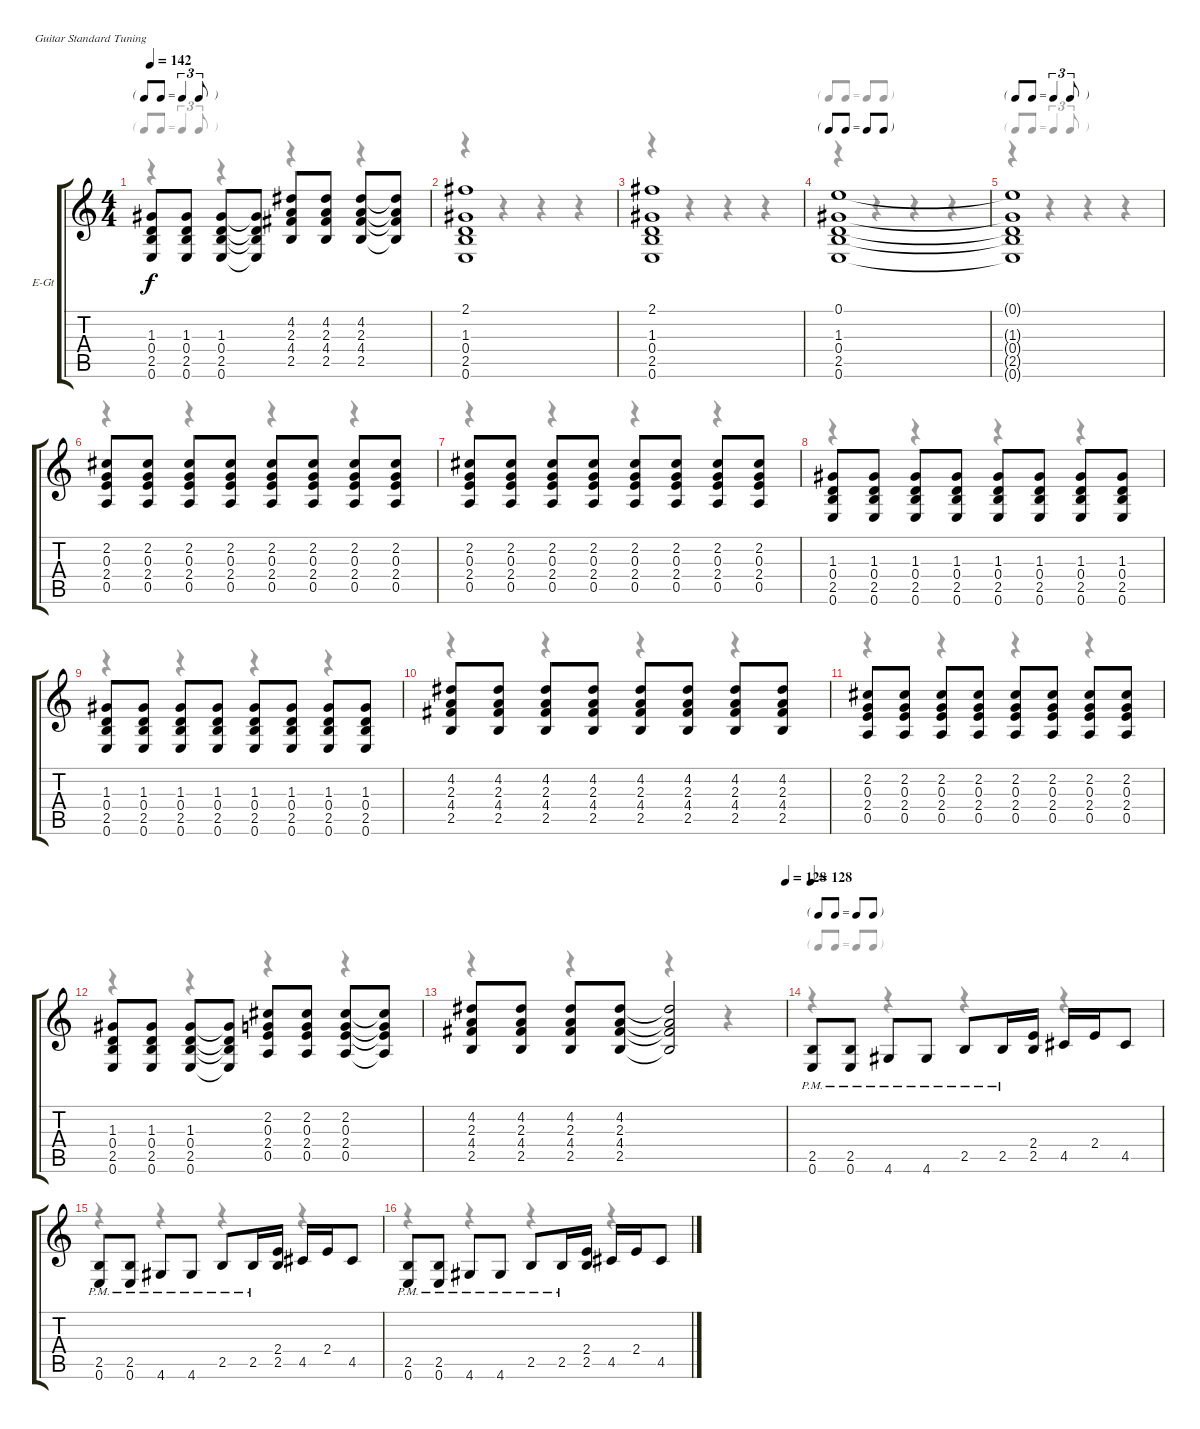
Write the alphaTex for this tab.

\bracketExtendMode groupsimilarinstruments
\firstSystemTrackNameOrientation horizontal
\otherSystemsTrackNameOrientation horizontal
\track ("Track 2" "E-Gt") {instrument electricguitarjazz}
\staff {score tabs}
\tuning (E4 B3 G3 D3 A2 E2)
\voice
\ts (4 4)
\tf triplet8th
\tempo 142
\clef g2
\ks c
(1.3 0.4 2.5 0.6).8{dy f} (1.3 0.4 2.5 0.6).8 (1.3 0.4 2.5 0.6).8 (1.3{t} 0.4{t} 2.5{t} 0.6{t}).8 (4.2 2.3 4.4 2.5).8 (4.2 2.3 4.4 2.5).8 (4.2 2.3 4.4 2.5).8 (4.2{t} 2.3{t} 4.4{t} 2.5{t}).8 |
(2.1 1.3 0.4 2.5 0.6).1 |
(2.1 1.3 0.4 2.5 0.6).1 |
\tf none
(0.1 1.3 0.4 2.5 0.6).1 |
\tf triplet8th
(0.1{t} 1.3{t} 0.4{t} 2.5{t} 0.6{t}).1 |
(2.2 0.3 2.4 0.5).8 (2.2 0.3 2.4 0.5).8 (2.2 0.3 2.4 0.5).8 (2.2 0.3 2.4 0.5).8 (2.2 0.3 2.4 0.5).8 (2.2 0.3 2.4 0.5).8 (2.2 0.3 2.4 0.5).8 (2.2 0.3 2.4 0.5).8 |
(2.2 0.3 2.4 0.5).8 (2.2 0.3 2.4 0.5).8 (2.2 0.3 2.4 0.5).8 (2.2 0.3 2.4 0.5).8 (2.2 0.3 2.4 0.5).8 (2.2 0.3 2.4 0.5).8 (2.2 0.3 2.4 0.5).8 (2.2 0.3 2.4 0.5).8 |
(1.3 0.4 2.5 0.6).8 (1.3 0.4 2.5 0.6).8 (1.3 0.4 2.5 0.6).8 (1.3 0.4 2.5 0.6).8 (1.3 0.4 2.5 0.6).8 (1.3 0.4 2.5 0.6).8 (1.3 0.4 2.5 0.6).8 (1.3 0.4 2.5 0.6).8 |
(1.3 0.4 2.5 0.6).8 (1.3 0.4 2.5 0.6).8 (1.3 0.4 2.5 0.6).8 (1.3 0.4 2.5 0.6).8 (1.3 0.4 2.5 0.6).8 (1.3 0.4 2.5 0.6).8 (1.3 0.4 2.5 0.6).8 (1.3 0.4 2.5 0.6).8 |
(4.2 2.3 4.4 2.5).8 (4.2 2.3 4.4 2.5).8 (4.2 2.3 4.4 2.5).8 (4.2 2.3 4.4 2.5).8 (4.2 2.3 4.4 2.5).8 (4.2 2.3 4.4 2.5).8 (4.2 2.3 4.4 2.5).8 (4.2 2.3 4.4 2.5).8 |
(2.2 0.3 2.4 0.5).8 (2.2 0.3 2.4 0.5).8 (2.2 0.3 2.4 0.5).8 (2.2 0.3 2.4 0.5).8 (2.2 0.3 2.4 0.5).8 (2.2 0.3 2.4 0.5).8 (2.2 0.3 2.4 0.5).8 (2.2 0.3 2.4 0.5).8 |
(1.3 0.4 2.5 0.6).8 (1.3 0.4 2.5 0.6).8 (1.3 0.4 2.5 0.6).8 (1.3{t} 0.4{t} 2.5{t} 0.6{t}).8 (2.2 0.3 2.4 0.5).8 (2.2 0.3 2.4 0.5).8 (2.2 0.3 2.4 0.5).8 (2.2{t} 0.3{t} 2.4{t} 0.5{t}).8 |
\tempo (128 1)
(4.2 2.3 4.4 2.5).8 (4.2 2.3 4.4 2.5).8 (4.2 2.3 4.4 2.5).8 (4.2 2.3 4.4 2.5).8 (4.2{t} 2.3{t} 4.4{t} 2.5{t}).2 |
\tf none
\tempo 128
(2.5{pm} 0.6{pm}).8 (2.5{pm} 0.6{pm}).8 4.6{pm}.8 4.6{pm}.8 2.5{pm}.8 2.5{pm}.16 (2.4 2.5).16 4.5.16 2.4.16 4.5.8 |
(2.5{pm} 0.6{pm}).8 (2.5{pm} 0.6{pm}).8 4.6{pm}.8 4.6{pm}.8 2.5{pm}.8 2.5{pm}.16 (2.4 2.5).16 4.5.16 2.4.16 4.5.8 |
(2.5{pm} 0.6{pm}).8 (2.5{pm} 0.6{pm}).8 4.6{pm}.8 4.6{pm}.8 2.5{pm}.8 2.5{pm}.16 (2.4 2.5).16 4.5.16 2.4.16 4.5.8
\voice
\clef g2
\ottava regular
\simile none
\ks c
r.4{dy mf} r.4 r.4 r.4 |
r.4 r.4 r.4 r.4 |
r.4 r.4 r.4 r.4 |
r.4 r.4 r.4 r.4 |
r.4 r.4 r.4 r.4 |
r.4 r.4 r.4 r.4 |
r.4 r.4 r.4 r.4 |
r.4 r.4 r.4 r.4 |
r.4 r.4 r.4 r.4 |
r.4 r.4 r.4 r.4 |
r.4 r.4 r.4 r.4 |
r.4 r.4 r.4 r.4 |
r.4 r.4 r.4 r.4 |
r.4 r.4 r.4 r.4 |
r.4 r.4 r.4 r.4 |
r.4 r.4 r.4 r.4
